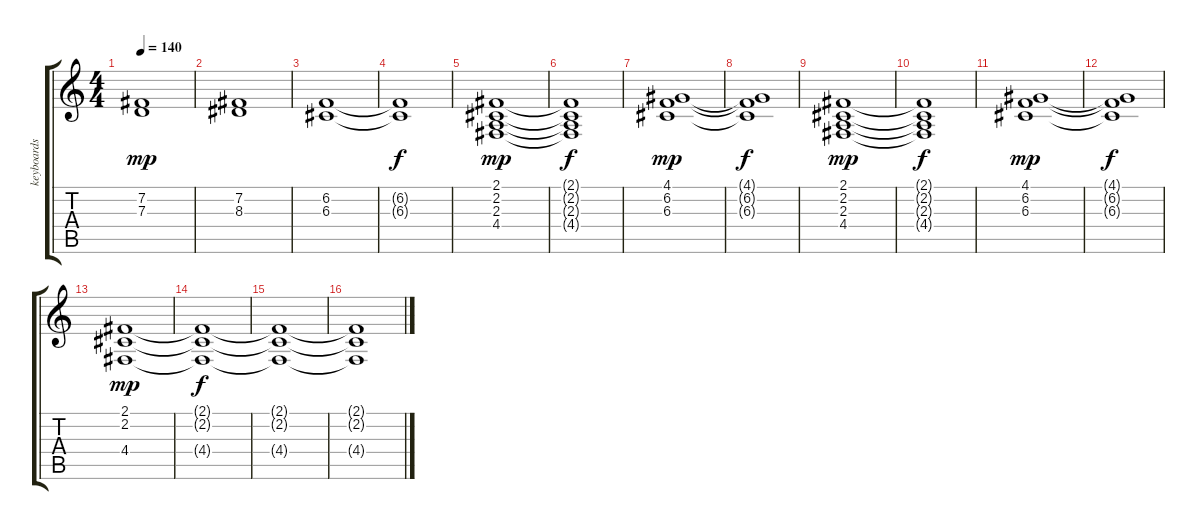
\track ("keyboards 2" "keyboards ") {instrument stringensemble1}
\staff {score tabs}
\tuning (E4 B3 G3 D3 A2 E2) {hide}
\ts (4 4)
\tempo 140
\clef g2
\ks c
(7.2 7.3).1{dy mp} |
(7.2 8.3).1 |
(6.2 6.3).1 |
(6.2{t} 6.3{t}).1{dy f} |
(2.1 2.2 2.3 4.4).1{dy mp} |
(2.1{t} 2.2{t} 2.3{t} 4.4{t}).1{dy f} |
(4.1 6.2 6.3).1{dy mp} |
(4.1{t} 6.2{t} 6.3{t}).1{dy f} |
(2.1 2.2 2.3 4.4).1{dy mp} |
(2.1{t} 2.2{t} 2.3{t} 4.4{t}).1{dy f} |
(4.1 6.2 6.3).1{dy mp} |
(4.1{t} 6.2{t} 6.3{t}).1{dy f} |
(2.1 2.2 4.4).1{dy mp} |
(2.1{t} 2.2{t} 4.4{t}).1{dy f} |
(2.1{t} 2.2{t} 4.4{t}).1 |
(2.1{t} 2.2{t} 4.4{t}).1
